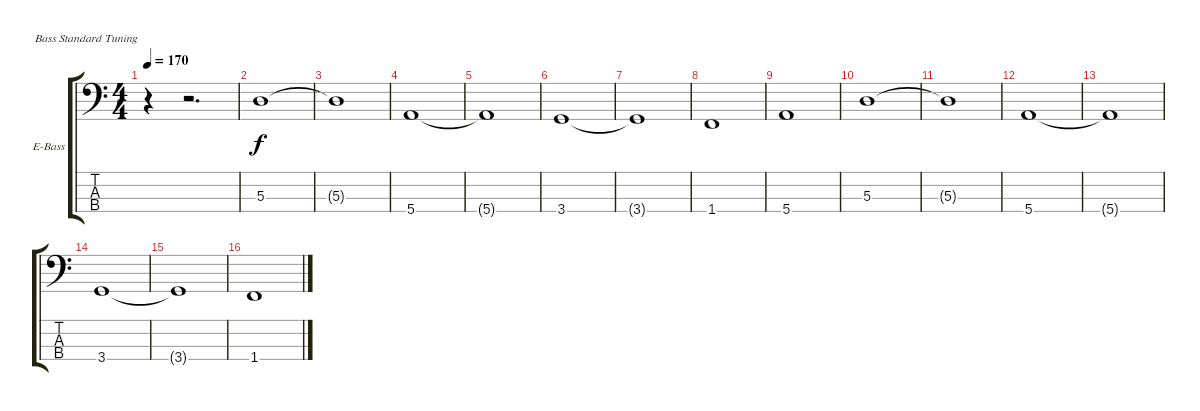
\defaultSystemsLayout 4
\bracketExtendMode groupsimilarinstruments
\firstSystemTrackNameOrientation horizontal
\otherSystemsTrackNameOrientation horizontal
\track ("Electric Bass" "E-Bass") {instrument electricbassfinger}
\staff {score tabs}
\tuning (G2 D2 A1 E1)
\ts (4 4)
\tempo 170
\clef f4
\scale
0.485477
\ks c
r.4{dy f instrument electricbassfinger} r.2{d} |
\scale
0.257261 5.3.1 |
\scale
0.257261 5.3{t}.1 |
\scale
0.333333 5.4.1 |
\scale
0.333333 5.4{t}.1 |
\scale
0.333333 3.4.1 |
\scale
0.333333 3.4{t}.1 |
\scale
0.333333 1.4.1 |
\scale
0.333333 5.4.1 |
\scale
0.333333 5.3.1 |
\scale
0.333333 5.3{t}.1 |
\scale
0.333333 5.4.1 |
\scale
0.333333 5.4{t}.1 |
\scale
0.333333 3.4.1 |
\scale
0.333333 3.4{t}.1 |
\scale
0.333333 1.4.1
